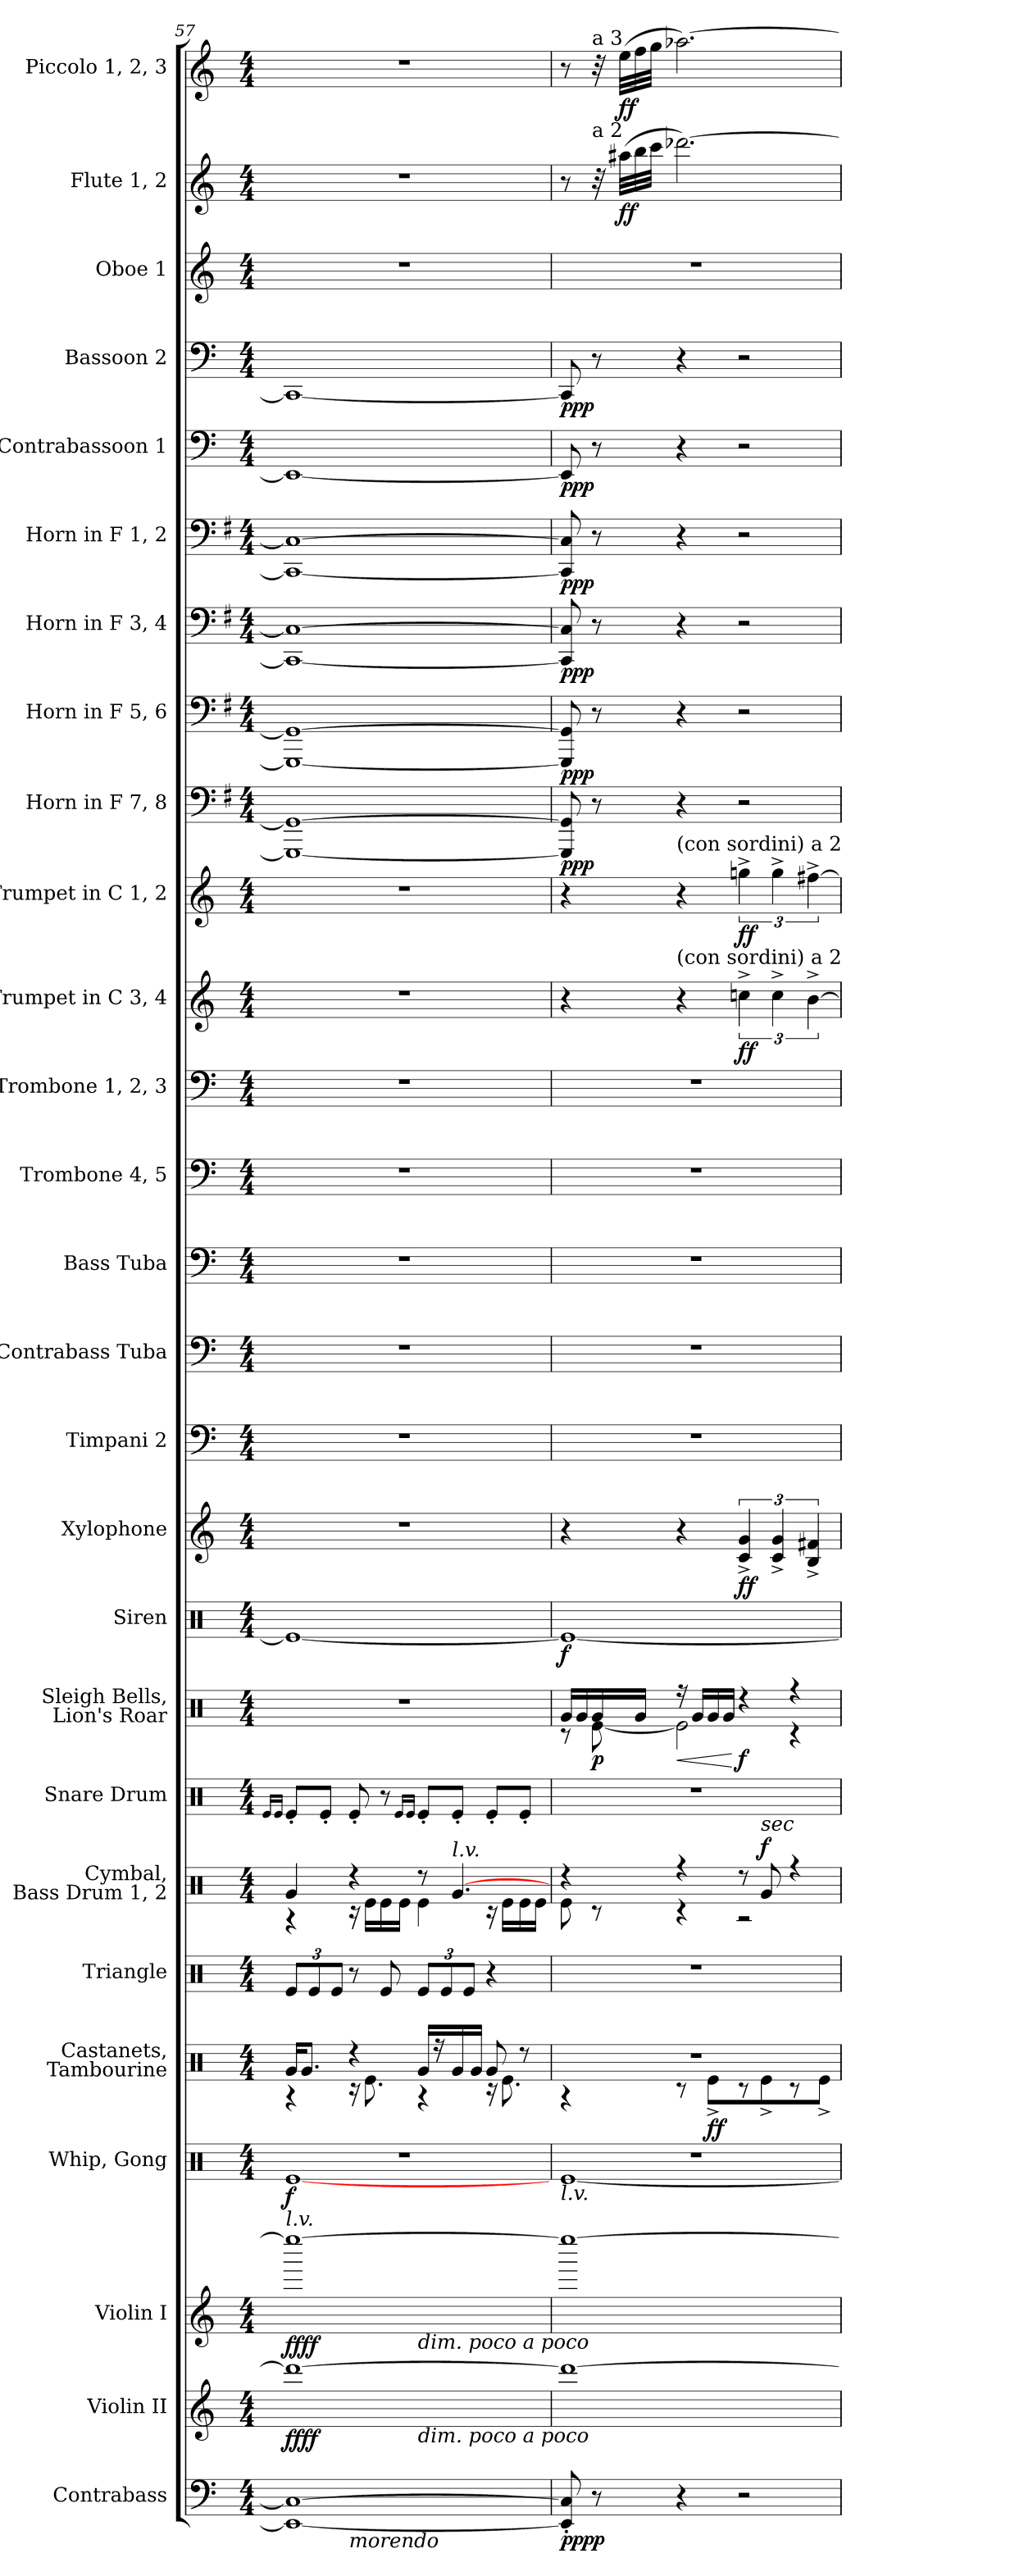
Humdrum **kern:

**kern	**dynam	**kern	**dynam	**kern	**dynam	**kern	**dynam	**kern	**dynam	**kern	**kern	**dynam	**kern	**kern	**dynam	**kern	**dynam	**kern	**dynam	**kern	**kern	**kern	**kern	**kern	**kern	**dynam	**kern	**dynam	**kern	**dynam	**kern	**dynam	**kern	**dynam	**kern	**dynam	**kern	**dynam	**kern	**dynam	**kern	**kern	**dynam	**kern	**dynam
*part27	*part27	*part26	*part26	*part25	*part25	*part24	*part24	*part23	*part23	*part22	*part21	*part21	*part20	*part19	*part19	*part18	*part18	*part17	*part17	*part16	*part15	*part14	*part13	*part12	*part11	*part11	*part10	*part10	*part9	*part9	*part8	*part8	*part7	*part7	*part6	*part6	*part5	*part5	*part4	*part4	*part3	*part2	*part2	*part1	*part1
*staff27	*staff27	*staff26	*staff26	*staff25	*staff25	*staff24	*staff24	*staff23	*staff23	*staff22	*staff21	*staff21	*staff20	*staff19	*staff19	*staff18	*staff18	*staff17	*staff17	*staff16	*staff15	*staff14	*staff13	*staff12	*staff11	*staff11	*staff10	*staff10	*staff9	*staff9	*staff8	*staff8	*staff7	*staff7	*staff6	*staff6	*staff5	*staff5	*staff4	*staff4	*staff3	*staff2	*staff2	*staff1	*staff1
*I"Contrabass	*	*I"Violin II	*	*I"Violin I	*	*I"Whip, Gong	*	*I"Castanets,\nTambourine	*	*I"Triangle	*I"Cymbal,\nBass Drum 1, 2	*	*I"Snare Drum	*I"Sleigh Bells,\nLion's Roar	*	*I"Siren	*	*I"Xylophone	*	*I"Timpani 2	*I"Contrabass Tuba	*I"Bass Tuba	*I"Trombone 4, 5	*I"Trombone 1, 2, 3	*I"Trumpet in C 3, 4	*	*I"Trumpet in C 1, 2	*	*I"Horn in F 7, 8	*	*I"Horn in F 5, 6	*	*I"Horn in F 3, 4	*	*I"Horn in F 1, 2	*	*I"Contrabassoon 1	*	*I"Bassoon 2	*	*I"Oboe 1	*I"Flute 1, 2	*	*I"Piccolo 1, 2, 3	*
*I'cb	*	*I'vn	*	*I'vn	*	*I'whip, gong	*	*I'cast, tamb	*	*I'tri	*I'cymb, b-dr	*	*I'dr	*I'bl, lion	*	*I'siren	*	*I'xyl	*	*I'timp	*I'cb-tb	*I'b-tb	*I'tn	*I'tn	*I'tp	*	*I'tp	*	*	*	*	*	*	*	*	*	*I'c-bn	*	*I'bn	*	*I'ob	*I'fl	*	*I'picc	*
*clefF4	*	*clefG2	*	*clefG2	*	*clefX	*	*clefX	*	*clefX	*clefX	*	*clefX	*clefX	*	*clefX	*	*clefG2	*	*clefF4	*clefF4	*clefF4	*clefF4	*clefF4	*clefG2	*	*clefG2	*	*clefF4	*	*clefF4	*	*clefF4	*	*clefF4	*	*clefF4	*	*clefF4	*	*clefG2	*clefG2	*	*clefG2	*
*ITrd7c12	*	*	*	*	*	*	*	*	*	*	*	*	*	*	*	*	*	*ITrd-7c-12	*	*	*ITrd7c12	*	*	*	*	*	*	*	*ITrd-3c-5	*	*ITrd-3c-5	*	*ITrd-3c-5	*	*ITrd-3c-5	*	*ITrd7c12	*	*	*	*	*	*	*ITrd-7c-12	*
*k[]	*	*k[]	*	*k[]	*	*k[]	*	*k[]	*	*k[]	*k[]	*	*k[]	*k[]	*	*k[]	*	*k[]	*	*k[]	*k[]	*k[]	*k[]	*k[]	*k[]	*	*k[]	*	*k[]	*	*k[]	*	*k[]	*	*k[]	*	*k[]	*	*k[]	*	*k[]	*k[]	*	*k[]	*
*M4/4	*	*M4/4	*	*M4/4	*	*M4/4	*	*M4/4	*	*M4/4	*M4/4	*	*M4/4	*M4/4	*	*M4/4	*	*M4/4	*	*M4/4	*M4/4	*M4/4	*M4/4	*M4/4	*M4/4	*	*M4/4	*	*M4/4	*	*M4/4	*	*M4/4	*	*M4/4	*	*M4/4	*	*M4/4	*	*M4/4	*M4/4	*	*M4/4	*
=57	=57	=57	=57	=57	=57	=57	=57	=57	=57	=57	=57	=57	=57	=57	=57	=57	=57	=57	=57	=57	=57	=57	=57	=57	=57	=57	=57	=57	=57	=57	=57	=57	=57	=57	=57	=57	=57	=57	=57	=57	=57	=57	=57	=57	=57
.	.	.	.	.	.	.	.	.	.	.	.	.	16qqRe/LL	.	.	.	.	.	.	.	.	.	.	.	.	.	.	.	.	.	.	.	.	.	.	.	.	.	.	.	.	.	.	.	.
.	.	.	.	.	.	.	.	.	.	.	.	.	16qqRe/JJ	.	.	.	.	.	.	.	.	.	.	.	.	.	.	.	.	.	.	.	.	.	.	.	.	.	.	.	.	.	.	.	.
*	*	*	*	*	*	*^	*	*^	*	*	*^	*	*	*	*	*	*	*	*	*	*	*	*	*	*	*	*	*	*	*	*	*	*	*	*	*	*	*	*	*	*	*	*	*	*
!	!	!	!	!	!	!LO:TX:b:i:t=l.v.	!	!	!	!	!	!	!	!	!	!	!	!	!	!	!	!	!	!	!	!	!	!	!	!	!	!	!	!	!	!	!	!	!	!	!	!	!	!	!	!	!	!
*^	*	*^	*	*^	*	*	*	*	*	*	*	*	*	*	*	*	*	*	*	*	*	*	*	*	*	*	*	*	*	*	*	*	*	*	*	*	*	*	*	*	*	*	*	*	*	*	*	*
1EEE_ 1CC_	4ryy	.	1ddd_	2ryy	ffff	1eeee-_	2ryy	ffff	1r	[1Re	f	16Rg/KL	4r	.	12Re/L	4Rg/	4r	.	8Re'/L	1r	.	1Re_	.	1r	.	1r	1r	1r	1r	1r	1r	.	1r	.	1CC_ 1C#_	.	1CC_ 1C#_	.	1FF_ 1F#_	.	1FF_ 1F#_	.	1EEE_	.	1CC_	.	1r	1r	.	1r	.
.	.	.	.	.	.	.	.	.	.	.	.	8.Rg/J	.	.	.	.	.	.	.	.	.	.	.	.	.	.	.	.	.	.	.	.	.	.	.	.	.	.	.	.	.	.	.	.	.	.	.	.	.	.	.
.	.	.	.	.	.	.	.	.	.	.	.	.	.	.	12Re/	.	.	.	.	.	.	.	.	.	.	.	.	.	.	.	.	.	.	.	.	.	.	.	.	.	.	.	.	.	.	.	.	.	.	.	.
.	.	.	.	.	.	.	.	.	.	.	.	.	.	.	.	.	.	.	8Re'/J	.	.	.	.	.	.	.	.	.	.	.	.	.	.	.	.	.	.	.	.	.	.	.	.	.	.	.	.	.	.	.	.
.	.	.	.	.	.	.	.	.	.	.	.	.	.	.	12Re/J	.	.	.	.	.	.	.	.	.	.	.	.	.	.	.	.	.	.	.	.	.	.	.	.	.	.	.	.	.	.	.	.	.	.	.	.
!	!LO:TX:b:i:t=morendo	!	!	!	!	!	!	!	!	!	!	!	!	!	!	!	!	!	!	!	!	!	!	!	!	!	!	!	!	!	!	!	!	!	!	!	!	!	!	!	!	!	!	!	!	!	!	!	!	!	!
.	2.ryy	.	.	.	.	.	.	.	.	.	.	4r	16rc	.	8r	4r	16rc	.	8Re'/	.	.	.	.	.	.	.	.	.	.	.	.	.	.	.	.	.	.	.	.	.	.	.	.	.	.	.	.	.	.	.	.
.	.	.	.	.	.	.	.	.	.	.	.	.	8.Re\	.	.	.	16Re\LL	.	.	.	.	.	.	.	.	.	.	.	.	.	.	.	.	.	.	.	.	.	.	.	.	.	.	.	.	.	.	.	.	.	.
.	.	.	.	.	.	.	.	.	.	.	.	.	.	.	8Re/	.	16Re\	.	8r	.	.	.	.	.	.	.	.	.	.	.	.	.	.	.	.	.	.	.	.	.	.	.	.	.	.	.	.	.	.	.	.
.	.	.	.	.	.	.	.	.	.	.	.	.	.	.	.	.	16Re\JJ	.	.	.	.	.	.	.	.	.	.	.	.	.	.	.	.	.	.	.	.	.	.	.	.	.	.	.	.	.	.	.	.	.	.
.	.	.	.	.	.	.	.	.	.	.	.	.	.	.	.	.	.	.	16qqRe/LL	.	.	.	.	.	.	.	.	.	.	.	.	.	.	.	.	.	.	.	.	.	.	.	.	.	.	.	.	.	.	.	.
.	.	.	.	.	.	.	.	.	.	.	.	.	.	.	.	.	.	.	16qqRe/JJ	.	.	.	.	.	.	.	.	.	.	.	.	.	.	.	.	.	.	.	.	.	.	.	.	.	.	.	.	.	.	.	.
!	!	!	!	!	!	!	!LO:TX:b:i:t=dim. poco a poco	!	!	!	!	!	!	!	!	!	!	!	!	!	!	!	!	!	!	!	!	!	!	!	!	!	!	!	!	!	!	!	!	!	!	!	!	!	!	!	!	!	!	!	!
!	!	!	!	!LO:TX:b:i:t=dim. poco a poco	!	!	!	!	!	!	!	!	!	!	!	!	!	!	!	!	!	!	!	!	!	!	!	!	!	!	!	!	!	!	!	!	!	!	!	!	!	!	!	!	!	!	!	!	!	!	!
.	.	.	.	2ryy	.	.	2ryy	.	.	.	.	16Rg/LL	4r	.	12Re/L	8r	4Re\	.	8Re'/L	.	.	.	.	.	.	.	.	.	.	.	.	.	.	.	.	.	.	.	.	.	.	.	.	.	.	.	.	.	.	.	.
.	.	.	.	.	.	.	.	.	.	.	.	16r	.	.	.	.	.	.	.	.	.	.	.	.	.	.	.	.	.	.	.	.	.	.	.	.	.	.	.	.	.	.	.	.	.	.	.	.	.	.	.
.	.	.	.	.	.	.	.	.	.	.	.	.	.	.	12Re/	.	.	.	.	.	.	.	.	.	.	.	.	.	.	.	.	.	.	.	.	.	.	.	.	.	.	.	.	.	.	.	.	.	.	.	.
!	!	!	!	!	!	!	!	!	!	!	!	!	!	!	!	!LO:TX:a:i:t=l.v.	!	!	!	!	!	!	!	!	!	!	!	!	!	!	!	!	!	!	!	!	!	!	!	!	!	!	!	!	!	!	!	!	!	!	!
.	.	.	.	.	.	.	.	.	.	.	.	16Rg/	.	.	.	[4.Rg/	.	.	8Re'/J	.	.	.	.	.	.	.	.	.	.	.	.	.	.	.	.	.	.	.	.	.	.	.	.	.	.	.	.	.	.	.	.
.	.	.	.	.	.	.	.	.	.	.	.	.	.	.	12Re/J	.	.	.	.	.	.	.	.	.	.	.	.	.	.	.	.	.	.	.	.	.	.	.	.	.	.	.	.	.	.	.	.	.	.	.	.
.	.	.	.	.	.	.	.	.	.	.	.	16Rg/JJ	.	.	.	.	.	.	.	.	.	.	.	.	.	.	.	.	.	.	.	.	.	.	.	.	.	.	.	.	.	.	.	.	.	.	.	.	.	.	.
.	.	.	.	.	.	.	.	.	.	.	.	8Rg/	16r	.	4r	.	16r	.	8Re'/L	.	.	.	.	.	.	.	.	.	.	.	.	.	.	.	.	.	.	.	.	.	.	.	.	.	.	.	.	.	.	.	.
.	.	.	.	.	.	.	.	.	.	.	.	.	8.Re\	.	.	.	16Re\LL	.	.	.	.	.	.	.	.	.	.	.	.	.	.	.	.	.	.	.	.	.	.	.	.	.	.	.	.	.	.	.	.	.	.
.	.	.	.	.	.	.	.	.	.	.	.	8r	.	.	.	.	16Re\	.	8Re'/J	.	.	.	.	.	.	.	.	.	.	.	.	.	.	.	.	.	.	.	.	.	.	.	.	.	.	.	.	.	.	.	.
.	.	.	.	.	.	.	.	.	.	.	.	.	.	.	.	.	16Re\JJ	.	.	.	.	.	.	.	.	.	.	.	.	.	.	.	.	.	.	.	.	.	.	.	.	.	.	.	.	.	.	.	.	.	.
=58	=58	=58	=58	=58	=58	=58	=58	=58	=58	=58	=58	=58	=58	=58	=58	=58	=58	=58	=58	=58	=58	=58	=58	=58	=58	=58	=58	=58	=58	=58	=58	=58	=58	=58	=58	=58	=58	=58	=58	=58	=58	=58	=58	=58	=58	=58	=58	=58	=58	=58	=58
*	*	*	*	*	*	*	*	*	*	*	*	*	*	*	*	*	*	*	*	*^	*	*	*	*	*	*	*	*	*	*	*	*	*	*	*	*	*	*	*	*	*	*	*	*	*	*	*	*	*	*	*
!	!	!	!	!	!	!	!	!	!LO:TX:b:i:t=l.v.	!	!	!	!	!	!	!	!	!	!	!	!	!	!	!	!	!	!	!	!	!	!	!	!	!	!	!	!	!	!	!	!	!	!	!	!	!	!	!	!	!	!	!
*v	*v	*	*	*	*	*v	*v	*	*	*	*	*	*	*	*	*	*	*	*	*	*	*	*	*	*	*	*	*	*	*	*	*	*	*	*	*	*	*	*	*	*	*	*	*	*	*	*	*	*	*	*	*
*	*	*v	*v	*	*	*	*	*	*	*	*	*	*	*	*	*	*	*	*	*	*	*	*	*	*	*	*	*	*	*	*	*	*	*	*	*	*	*	*	*	*	*	*	*	*	*	*	*	*	*
8EEE]' 8CC]'	pppp	1ddd_	.	1eeee-_	.	1r	[1Re	.	1r	4rA	.	1r	4r	8Re\	.	1r	16Rg/LL	8r	.	1Re_	f	4r	.	1r	1r	1r	1r	1r	4r	.	4r	.	8CC] 8C#]	ppp	8CC] 8C#]	ppp	8FF] 8F#]	ppp	8FF] 8F#]	ppp	8EEE]	ppp	8CC]	ppp	1r	8r	.	8r	.
.	.	.	.	.	.	.	.	.	.	.	.	.	.	.	.	.	16Rg/	.	.	.	.	.	.	.	.	.	.	.	.	.	.	.	.	.	.	.	.	.	.	.	.	.	.	.	.	.	.	.	.
!	!	!	!	!	!	!	!	!	!	!	!	!	!	!	!	!	!	!	!	!	!	!	!	!	!	!	!	!	!	!	!	!	!	!	!	!	!	!	!	!	!	!	!	!	!	!	!	!LO:TX:a:t=a 3	!
!	!	!	!	!	!	!	!	!	!	!	!	!	!	!	!	!	!	!	!	!	!	!	!	!	!	!	!	!	!	!	!	!	!	!	!	!	!	!	!	!	!	!	!	!	!	!LO:TX:a:t=a 2	!	!	!
8r	.	.	.	.	.	.	.	.	.	.	.	.	.	8r	.	.	16Rg/	[8Re\	p	.	.	.	.	.	.	.	.	.	.	.	.	.	8r	.	8r	.	8r	.	8r	.	8r	.	8r	.	.	32r	.	32r	.
.	.	.	.	.	.	.	.	.	.	.	.	.	.	.	.	.	.	.	.	.	.	.	.	.	.	.	.	.	.	.	.	.	.	.	.	.	.	.	.	.	.	.	.	.	.	(32aa#XLLL	ff	(32eeeLLL	ff
.	.	.	.	.	.	.	.	.	.	.	.	.	.	.	.	.	16Rg/JJ	.	.	.	.	.	.	.	.	.	.	.	.	.	.	.	.	.	.	.	.	.	.	.	.	.	.	.	.	32bb	.	32fff	.
.	.	.	.	.	.	.	.	.	.	.	.	.	.	.	.	.	.	.	.	.	.	.	.	.	.	.	.	.	.	.	.	.	.	.	.	.	.	.	.	.	.	.	.	.	.	32cccJJJ	.	32gggJJJ	.
!	!	!	!	!	!	!	!	!	!	!	!	!	!	!	!	!	!	!	!	!	!	!	!	!	!	!	!	!	!	!	!LO:TX:a:t=(con sordini) a 2	!	!	!	!	!	!	!	!	!	!	!	!	!	!	!	!	!	!
!	!	!	!	!	!	!	!	!	!	!	!	!	!	!	!	!	!	!	!	!	!	!	!	!	!	!	!	!	!LO:TX:a:t=(con sordini) a 2	!	!	!	!	!	!	!	!	!	!	!	!	!	!	!	!	!	!	!	!
!	!	!	!	!	!	!	!	!	!	!	!	!	!	!	!	!	!	!	!LO:HP:b	!	!	!	!	!	!	!	!	!	!	!	!	!	!	!	!	!	!	!	!	!	!	!	!	!	!	!	!	!	!
4r	.	.	.	.	.	.	.	.	.	8r	.	.	4r	4r	.	.	16r	2Re\]	<	.	.	4r	.	.	.	.	.	.	4r	.	4r	.	4r	.	4r	.	4r	.	4r	.	4r	.	4r	.	.	[2.ddd-X)	.	[2.aaa-X)	.
.	.	.	.	.	.	.	.	.	.	.	.	.	.	.	.	.	16Rg/LL	.	.	.	.	.	.	.	.	.	.	.	.	.	.	.	.	.	.	.	.	.	.	.	.	.	.	.	.	.	.	.	.
.	.	.	.	.	.	.	.	.	.	8Re^\L	ff	.	.	.	.	.	16Rg/	.	.	.	.	.	.	.	.	.	.	.	.	.	.	.	.	.	.	.	.	.	.	.	.	.	.	.	.	.	.	.	.
.	.	.	.	.	.	.	.	.	.	.	.	.	.	.	.	.	16Rg/JJ	.	.	.	.	.	.	.	.	.	.	.	.	.	.	.	.	.	.	.	.	.	.	.	.	.	.	.	.	.	.	.	.
2r	.	.	.	.	.	.	.	.	.	8r	.	.	8r	2rA	.	.	4r	.	[ f	.	.	6cc^ 6gg^	ff	.	.	.	.	.	6ccnj^	ff	6ggnj^	ff	2r	.	2r	.	2r	.	2r	.	2r	.	2r	.	.	.	.	.	.
!	!	!	!	!	!	!	!	!	!	!	!	!	!LO:TX:a:i:t=sec	!	!	!	!	!	!	!	!	!	!	!	!	!	!	!	!	!	!	!	!	!	!	!	!	!	!	!	!	!	!	!	!	!	!	!	!
!	!	!	!	!	!	!	!	!	!	!	!	!	!	!	!LO:DY:a	!	!	!	!	!	!	!	!	!	!	!	!	!	!	!	!	!	!	!	!	!	!	!	!	!	!	!	!	!	!	!	!	!	!
.	.	.	.	.	.	.	.	.	.	8Re^\	.	.	8Rg/	.	f	.	.	.	.	.	.	.	.	.	.	.	.	.	.	.	.	.	.	.	.	.	.	.	.	.	.	.	.	.	.	.	.	.	.
.	.	.	.	.	.	.	.	.	.	.	.	.	.	.	.	.	.	.	.	.	.	6cc^ 6gg^	.	.	.	.	.	.	6cc^	.	6gg^	.	.	.	.	.	.	.	.	.	.	.	.	.	.	.	.	.	.
.	.	.	.	.	.	.	.	.	.	8r	.	.	4r	.	.	.	4r	4r	.	.	.	.	.	.	.	.	.	.	.	.	.	.	.	.	.	.	.	.	.	.	.	.	.	.	.	.	.	.	.
.	.	.	.	.	.	.	.	.	.	.	.	.	.	.	.	.	.	.	.	.	.	6b^ 6ff#X^	.	.	.	.	.	.	[6b^	.	[6ff#X^	.	.	.	.	.	.	.	.	.	.	.	.	.	.	.	.	.	.
.	.	.	.	.	.	.	.	.	.	8Re^\J	.	.	.	.	.	.	.	.	.	.	.	.	.	.	.	.	.	.	.	.	.	.	.	.	.	.	.	.	.	.	.	.	.	.	.	.	.	.	.
*	*	*	*	*	*	*v	*v	*	*	*	*	*	*v	*v	*	*	*v	*v	*	*	*	*	*	*	*	*	*	*	*	*	*	*	*	*	*	*	*	*	*	*	*	*	*	*	*	*	*	*	*
*	*	*	*	*	*	*	*	*v	*v	*	*	*	*	*	*	*	*	*	*	*	*	*	*	*	*	*	*	*	*	*	*	*	*	*	*	*	*	*	*	*	*	*	*	*	*	*
=	=	=	=	=	=	=	=	=	=	=	=	=	=	=	=	=	=	=	=	=	=	=	=	=	=	=	=	=	=	=	=	=	=	=	=	=	=	=	=	=	=	=	=	=	=
*-	*-	*-	*-	*-	*-	*-	*-	*-	*-	*-	*-	*-	*-	*-	*-	*-	*-	*-	*-	*-	*-	*-	*-	*-	*-	*-	*-	*-	*-	*-	*-	*-	*-	*-	*-	*-	*-	*-	*-	*-	*-	*-	*-	*-	*-
